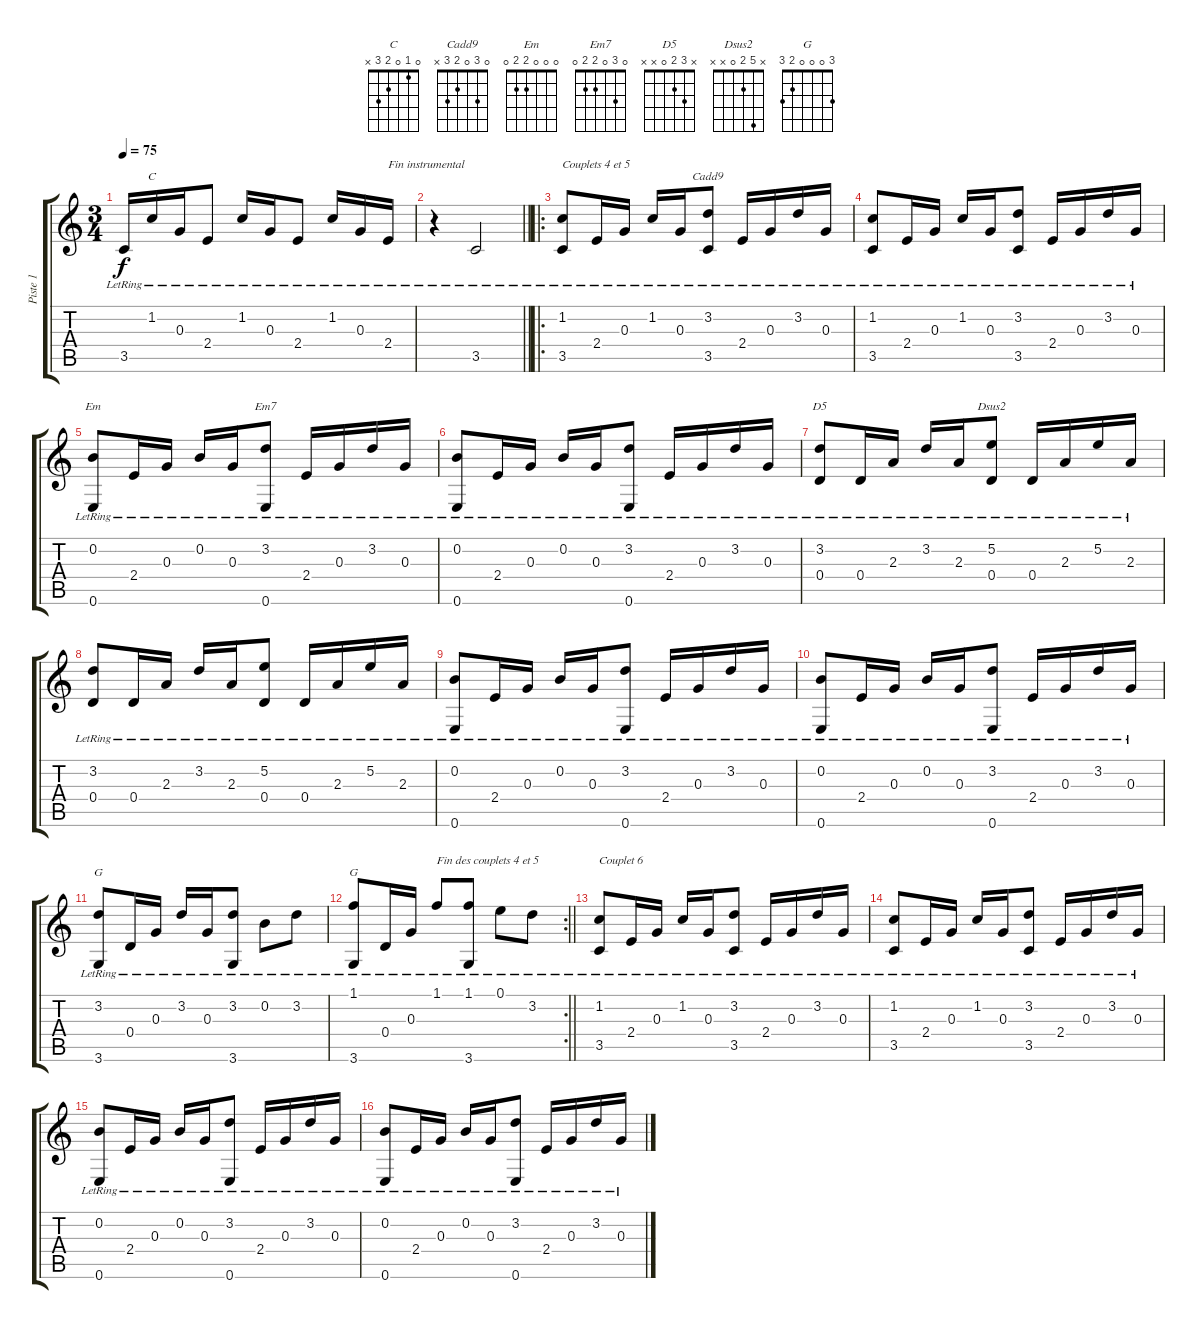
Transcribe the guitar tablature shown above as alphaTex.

\track ("Piste 1" "Piste 1") {instrument acousticguitarsteel}
\staff {score tabs}
\tuning (E4 B3 G3 D3 A2 E2) {hide}
\chord ("C" 0 1 0 2 3 x)
\chord ("Cadd9" 0 3 0 2 3 x)
\chord ("Em" 0 0 0 2 2 0)
\chord ("Em7" 0 3 0 2 2 0)
\chord ("D5" x 3 2 0 x x)
\chord ("Dsus2" x 5 2 0 x x)
\chord ("G" x 3 0 x 2 3)
\chord ("G" 3 0 0 0 2 3)
\ts (3 4)
\tempo 75
\clef g2
\ks c
3.5{lr}.16{dy f} 1.2{lr}.16{ch "C"} 0.3{lr}.16 2.4{lr}.8 1.2{lr}.16 0.3{lr}.16 2.4{lr}.8 1.2{lr}.16 0.3{lr}.16 2.4{lr}.16{txt "Fin instrumental"} |
\barLineRight lightlight
r.4 3.5{lr}.2 |
\ro
(1.2{lr} 3.5{lr}).8{txt "Couplets 4 et 5"} 2.4{lr}.16 0.3{lr}.16 1.2{lr}.16 0.3{lr}.16 (3.2{lr} 3.5{lr}).8{ch "Cadd9"} 2.4{lr}.16 0.3{lr}.16 3.2{lr}.16 0.3{lr}.16 |
(1.2{lr} 3.5{lr}).8 2.4{lr}.16 0.3{lr}.16 1.2{lr}.16 0.3{lr}.16 (3.2{lr} 3.5{lr}).8 2.4{lr}.16 0.3{lr}.16 3.2{lr}.16 0.3{lr}.16 |
(0.2{lr} 0.6{lr}).8{ch "Em"} 2.4{lr}.16 0.3{lr}.16 0.2{lr}.16 0.3{lr}.16 (3.2{lr} 0.6{lr}).8{ch "Em7"} 2.4{lr}.16 0.3{lr}.16 3.2{lr}.16 0.3{lr}.16 |
(0.2{lr} 0.6{lr}).8 2.4{lr}.16 0.3{lr}.16 0.2{lr}.16 0.3{lr}.16 (3.2{lr} 0.6{lr}).8 2.4{lr}.16 0.3{lr}.16 3.2{lr}.16 0.3{lr}.16 |
(3.2{lr} 0.4{lr}).8{ch "D5"} 0.4{lr}.16 2.3{lr}.16 3.2{lr}.16 2.3{lr}.16 (5.2{lr} 0.4{lr}).8{ch "Dsus2"} 0.4{lr}.16 2.3{lr}.16 5.2{lr}.16 2.3{lr}.16 |
(3.2{lr} 0.4{lr}).8 0.4{lr}.16 2.3{lr}.16 3.2{lr}.16 2.3{lr}.16 (5.2{lr} 0.4{lr}).8 0.4{lr}.16 2.3{lr}.16 5.2{lr}.16 2.3{lr}.16 |
(0.2{lr} 0.6{lr}).8 2.4{lr}.16 0.3{lr}.16 0.2{lr}.16 0.3{lr}.16 (3.2{lr} 0.6{lr}).8 2.4{lr}.16 0.3{lr}.16 3.2{lr}.16 0.3{lr}.16 |
(0.2{lr} 0.6{lr}).8 2.4{lr}.16 0.3{lr}.16 0.2{lr}.16 0.3{lr}.16 (3.2{lr} 0.6{lr}).8 2.4{lr}.16 0.3{lr}.16 3.2{lr}.16 0.3{lr}.16 |
(3.2{lr} 3.6{lr}).8{ch "G"} 0.4{lr}.16 0.3{lr}.16 3.2{lr}.16 0.3{lr}.16 (3.2{lr} 3.6{lr}).8 0.2{lr}.8 3.2{lr}.8 |
\rc 2
\barLineRight lightlight
(1.1{lr} 3.6{lr}).8{ch "G"} 0.4{lr}.16 0.3{lr}.16 1.1{lr}.8{txt "Fin des couplets 4 et 5"} (1.1{lr} 3.6{lr}).8 0.1{lr}.8 3.2{lr}.8 |
(1.2{lr} 3.5{lr}).8{txt "Couplet 6"} 2.4{lr}.16 0.3{lr}.16 1.2{lr}.16 0.3{lr}.16 (3.2{lr} 3.5{lr}).8 2.4{lr}.16 0.3{lr}.16 3.2{lr}.16 0.3{lr}.16 |
(1.2{lr} 3.5{lr}).8 2.4{lr}.16 0.3{lr}.16 1.2{lr}.16 0.3{lr}.16 (3.2{lr} 3.5{lr}).8 2.4{lr}.16 0.3{lr}.16 3.2{lr}.16 0.3{lr}.16 |
(0.2{lr} 0.6{lr}).8 2.4{lr}.16 0.3{lr}.16 0.2{lr}.16 0.3{lr}.16 (3.2{lr} 0.6{lr}).8 2.4{lr}.16 0.3{lr}.16 3.2{lr}.16 0.3{lr}.16 |
(0.2{lr} 0.6{lr}).8 2.4{lr}.16 0.3{lr}.16 0.2{lr}.16 0.3{lr}.16 (3.2{lr} 0.6{lr}).8 2.4{lr}.16 0.3{lr}.16 3.2{lr}.16 0.3{lr}.16
